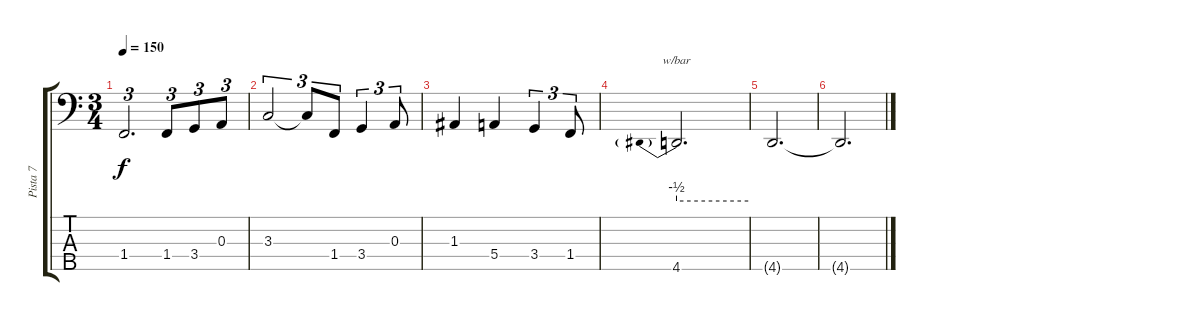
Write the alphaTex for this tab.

\track ("Pista 7" "Pista 7") {instrument fretlessbass}
\staff {score tabs}
\tuning (G2 D2 A1 E1 B0) {hide}
\ts (3 4)
\tempo 150
\clef f4
\ks c
1.4.2{d tu (3 2) dy f} 1.4.8{tu (3 2)} 3.4.8{tu (3 2)} 0.3.8{tu (3 2)} |
3.3.2{tu (3 2)} 3.3{t}.8{tu (3 2)} 1.4.8{tu (3 2)} 3.4.4{tu (3 2)} 0.3.8{tu (3 2)} |
1.3.4 5.4.4 3.4.4{tu (3 2)} 1.4.8{tu (3 2)} |
4.5{acc b}.2{d tbe (predive default 0 -2 60 -2)} |
4.5{t}.2{d} |
4.5{t}.2{d}
